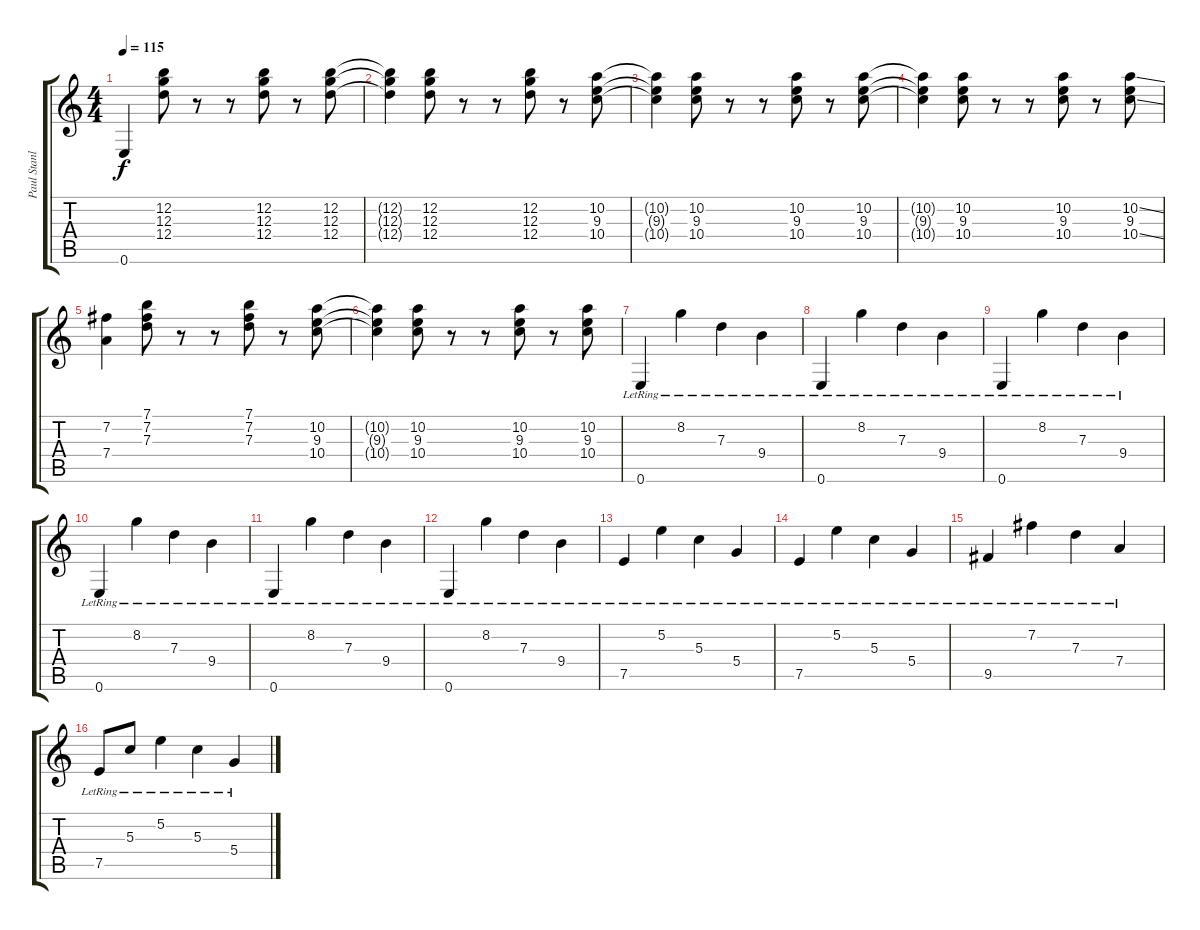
\track ("Paul Stanley" "Paul Stanl") {instrument electricguitarclean}
\staff {score tabs}
\tuning (E4 B3 G3 D3 A2 E2) {hide}
\ts (4 4)
\tempo 115
\clef g2
\ks c
0.6.4{dy f volume 14 instrument electricguitarclean} (12.2 12.3 12.4).8 r.8 r.8 (12.2 12.3 12.4).8 r.8 (12.2 12.3 12.4).8 |
(12.2{t} 12.3{t} 12.4{t}).4 (12.2 12.3 12.4).8 r.8 r.8 (12.2 12.3 12.4).8 r.8 (10.2 9.3 10.4).8 |
(10.2{t} 9.3{t} 10.4{t}).4 (10.2 9.3 10.4).8 r.8 r.8 (10.2 9.3 10.4).8 r.8 (10.2 9.3 10.4).8 |
(10.2{t} 9.3{t} 10.4{t}).4 (10.2 9.3 10.4).8 r.8 r.8 (10.2 9.3 10.4).8 r.8 (10.2{ss} 9.3 10.4{ss}).8 |
(7.2 7.4).4 (7.1 7.2 7.3).8 r.8 r.8 (7.1 7.2 7.3).8 r.8 (10.2 9.3 10.4).8 |
(10.2{t} 9.3{t} 10.4{t}).4 (10.2 9.3 10.4).8 r.8 r.8 (10.2 9.3 10.4).8 r.8 (10.2 9.3 10.4).8 |
0.6{lr}.4{volume 16} 8.2{lr}.4 7.3{lr}.4 9.4{lr}.4 |
0.6{lr}.4 8.2{lr}.4 7.3{lr}.4 9.4{lr}.4 |
0.6{lr}.4 8.2{lr}.4 7.3{lr}.4 9.4{lr}.4 |
0.6{lr}.4 8.2{lr}.4 7.3{lr}.4 9.4{lr}.4 |
0.6{lr}.4 8.2{lr}.4 7.3{lr}.4 9.4{lr}.4 |
0.6{lr}.4 8.2{lr}.4 7.3{lr}.4 9.4{lr}.4 |
7.5{lr}.4 5.2{lr}.4 5.3{lr}.4 5.4{lr}.4 |
7.5{lr}.4 5.2{lr}.4 5.3{lr}.4 5.4{lr}.4 |
9.5{lr}.4 7.2{lr}.4 7.3{lr}.4 7.4{lr}.4 |
7.5{lr}.8 5.3{lr}.8 5.2{lr}.4 5.3{lr}.4 5.4{lr}.4
